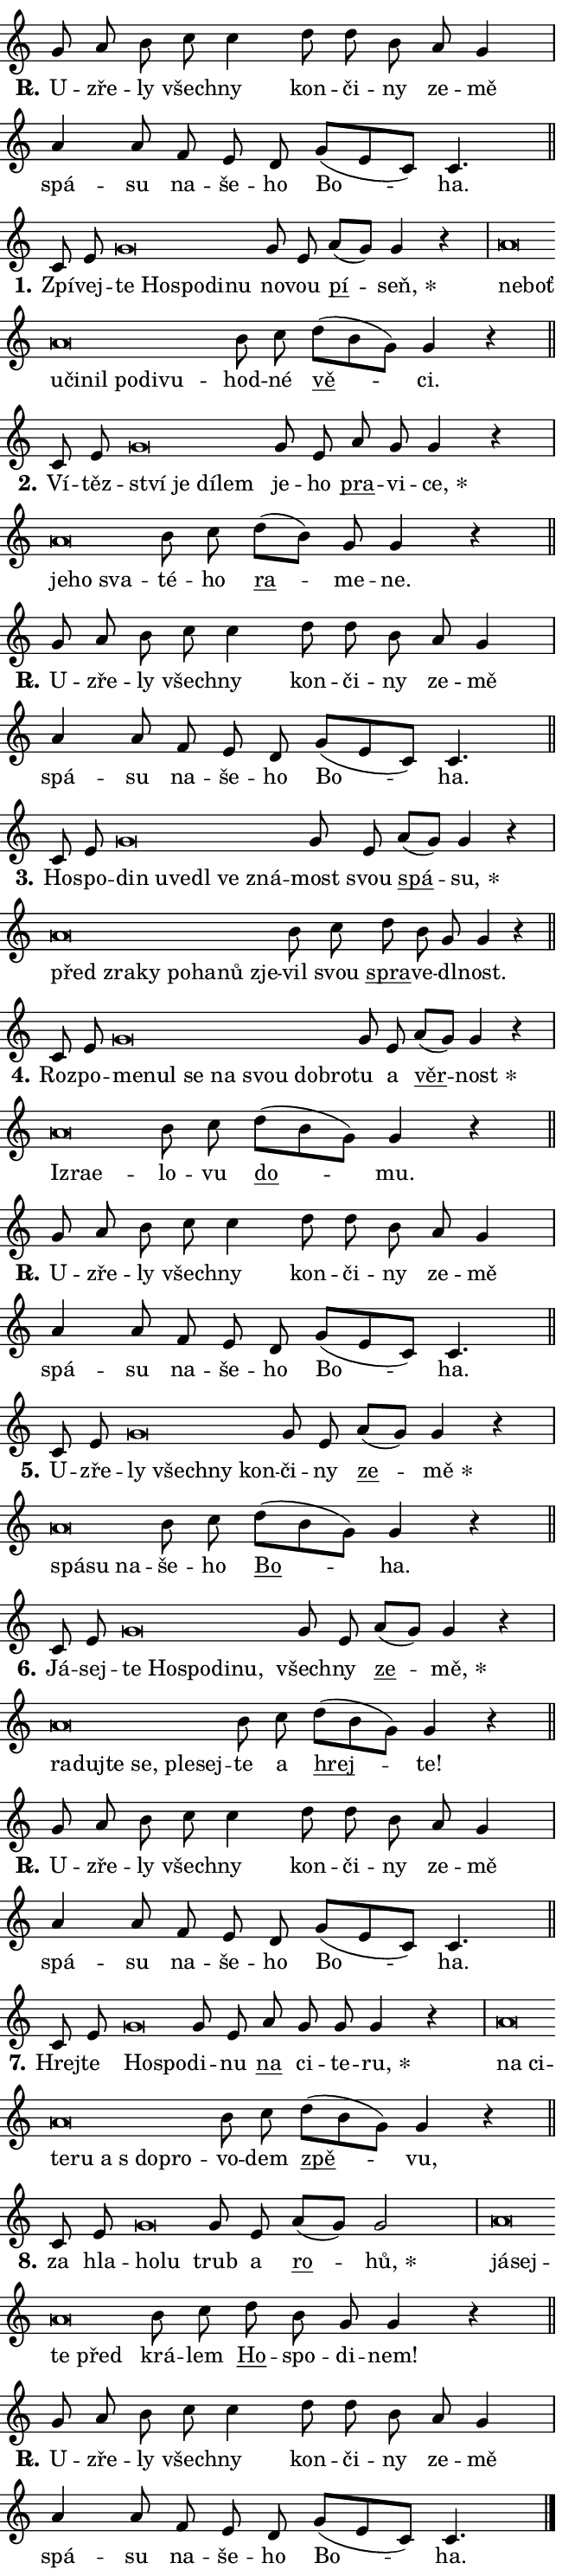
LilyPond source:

\version "2.24.0"
\header { tagline = "" }
\paper {
  indent = 0\cm
  top-margin = 0\cm
  right-margin = 0.13\cm % to fit lyric hyphens
  bottom-margin = 0\cm
  left-margin = 0\cm
  paper-width = 11\cm
  page-breaking = #ly:one-page-breaking
  system-system-spacing.basic-distance = #11
  score-system-spacing.basic-distance = #11
  ragged-last = ##f
}


%% Author: Thomas Morley
%% https://lists.gnu.org/archive/html/lilypond-user/2020-05/msg00002.html
#(define (line-position grob)
"Returns position of @var[grob} in current system:
   @code{'start}, if at first time-step
   @code{'end}, if at last time-step
   @code{'middle} otherwise
"
  (let* ((col (ly:item-get-column grob))
         (ln (ly:grob-object col 'left-neighbor))
         (rn (ly:grob-object col 'right-neighbor))
         (col-to-check-left (if (ly:grob? ln) ln col))
         (col-to-check-right (if (ly:grob? rn) rn col))
         (break-dir-left
           (and
             (ly:grob-property col-to-check-left 'non-musical #f)
             (ly:item-break-dir col-to-check-left)))
         (break-dir-right
           (and
             (ly:grob-property col-to-check-right 'non-musical #f)
             (ly:item-break-dir col-to-check-right))))
        (cond ((eqv? 1 break-dir-left) 'start)
              ((eqv? -1 break-dir-right) 'end)
              (else 'middle))))

#(define (tranparent-at-line-position vctor)
  (lambda (grob)
  "Relying on @code{line-position} select the relevant enry from @var{vctor}.
Used to determine transparency,"
    (case (line-position grob)
      ((end) (not (vector-ref vctor 0)))
      ((middle) (not (vector-ref vctor 1)))
      ((start) (not (vector-ref vctor 2))))))

noteHeadBreakVisibility =
#(define-music-function (break-visibility)(vector?)
"Makes @code{NoteHead}s transparent relying on @var{break-visibility}"
#{
  \override NoteHead.transparent =
    #(tranparent-at-line-position break-visibility)
#})

#(define delete-ledgers-for-transparent-note-heads
  (lambda (grob)
    "Reads whether a @code{NoteHead} is transparent.
If so this @code{NoteHead} is removed from @code{'note-heads} from
@var{grob}, which is supposed to be @code{LedgerLineSpanner}.
As a result ledgers are not printed for this @code{NoteHead}"
    (let* ((nhds-array (ly:grob-object grob 'note-heads))
           (nhds-list
             (if (ly:grob-array? nhds-array)
                 (ly:grob-array->list nhds-array)
                 '()))
           ;; Relies on the transparent-property being done before
           ;; Staff.LedgerLineSpanner.after-line-breaking is executed.
           ;; This is fragile ...
           (to-keep
             (remove
               (lambda (nhd)
                 (ly:grob-property nhd 'transparent #f))
               nhds-list)))
      ;; TODO find a better method to iterate over grob-arrays, similiar
      ;; to filter/remove etc for lists
      ;; For now rebuilt from scratch
      (set! (ly:grob-object grob 'note-heads)  '())
      (for-each
        (lambda (nhd)
          (ly:pointer-group-interface::add-grob grob 'note-heads nhd))
        to-keep))))

squashNotes = {
  \override NoteHead.X-extent = #'(-0.2 . 0.2)
  \override NoteHead.Y-extent = #'(-0.75 . 0)
  \override NoteHead.stencil =
    #(lambda (grob)
       (let ((pos (ly:grob-property grob 'staff-position)))
         (begin
           (if (< pos -7) (display "ERROR: Lower brevis then expected\n") (display ""))
           (if (<= pos -6) ly:text-interface::print ly:note-head::print))))
}
unSquashNotes = {
  \revert NoteHead.X-extent
  \revert NoteHead.Y-extent
  \revert NoteHead.stencil
}

hideNotes = \noteHeadBreakVisibility #begin-of-line-visible
unHideNotes = \noteHeadBreakVisibility #all-visible

% work-around for resetting accidentals
% https://lilypond.org/doc/v2.23/Documentation/notation/displaying-rhythms#unmetered-music
cadenzaMeasure = {
  \cadenzaOff
  \partial 1024 s1024
  \cadenzaOn
}

#(define-markup-command (accent layout props text) (markup?)
  "Underline accented syllable"
  (interpret-markup layout props
    #{\markup \override #'(offset . 4.3) \underline { #text }#}))

responsum = \markup \concat {
  "R" \hspace #-1.05 \path #0.1 #'((moveto 0 0.07) (lineto 0.9 0.8)) \hspace #0.05 "."
}

spaceSize = #0.6828661417322834 % exact space size for TeX Gyre Schola

\layout {
  \context {
    \Staff
    \remove "Time_signature_engraver"
    \override LedgerLineSpanner.after-line-breaking = #delete-ledgers-for-transparent-note-heads
  }
  \context {
    \Lyrics {
      \override LyricSpace.minimum-distance = \spaceSize
      \override LyricText.font-name = #"TeX Gyre Schola"
      \override LyricText.font-size = 1
      \override StanzaNumber.font-name = #"TeX Gyre Schola Bold"
      \override StanzaNumber.font-size = 1
    }
  }
  \context {
    \Score 
    \override NoteHead.text =
      #(lambda (grob) 
        (let ((pos (ly:grob-property grob 'staff-position)))
          #{\markup {
            \combine
              \halign #-0.55 \raise #(if (= pos -6) 0 0.5) \override #'(thickness . 2) \draw-line #'(3.2 . 0)
              \musicglyph "noteheads.sM1"
          }#}))
  }
}

% magnetic-lyrics.ily
%
%   written by
%     Jean Abou Samra <jean@abou-samra.fr>
%     Werner Lemberg <wl@gnu.org>
%
%   adapted by
%     Jiri Hon <jiri.hon@gmail.com>
%
% Version 2022-Apr-15

% https://www.mail-archive.com/lilypond-user@gnu.org/msg149350.html

#(define (Left_hyphen_pointer_engraver context)
   "Collect syllable-hyphen-syllable occurrences in lyrics and store
them in properties.  This engraver only looks to the left.  For
example, if the lyrics input is @code{foo -- bar}, it does the
following.

@itemize @bullet
@item
Set the @code{text} property of the @code{LyricHyphen} grob between
@q{foo} and @q{bar} to @code{foo}.

@item
Set the @code{left-hyphen} property of the @code{LyricText} grob with
text @q{foo} to the @code{LyricHyphen} grob between @q{foo} and
@q{bar}.
@end itemize

Use this auxiliary engraver in combination with the
@code{lyric-@/text::@/apply-@/magnetic-@/offset!} hook."
   (let ((hyphen #f)
         (text #f))
     (make-engraver
      (acknowledgers
       ((lyric-syllable-interface engraver grob source-engraver)
        (set! text grob)))
      (end-acknowledgers
       ((lyric-hyphen-interface engraver grob source-engraver)
        ;(when (not (grob::has-interface grob 'lyric-space-interface))
          (set! hyphen grob)));)
      ((stop-translation-timestep engraver)
       (when (and text hyphen)
         (ly:grob-set-object! text 'left-hyphen hyphen))
       (set! text #f)
       (set! hyphen #f)))))

#(define (lyric-text::apply-magnetic-offset! grob)
   "If the space between two syllables is less than the value in
property @code{LyricText@/.details@/.squash-threshold}, move the right
syllable to the left so that it gets concatenated with the left
syllable.

Use this function as a hook for
@code{LyricText@/.after-@/line-@/breaking} if the
@code{Left_@/hyphen_@/pointer_@/engraver} is active."
   (let ((hyphen (ly:grob-object grob 'left-hyphen #f)))
     (when hyphen
       (let ((left-text (ly:spanner-bound hyphen LEFT)))
         (when (grob::has-interface left-text 'lyric-syllable-interface)
           (let* ((common (ly:grob-common-refpoint grob left-text X))
                  (this-x-ext (ly:grob-extent grob common X))
                  (left-x-ext
                   (begin
                     ;; Trigger magnetism for left-text.
                     (ly:grob-property left-text 'after-line-breaking)
                     (ly:grob-extent left-text common X)))
                  ;; `delta` is the gap width between two syllables.
                  (delta (- (interval-start this-x-ext)
                            (interval-end left-x-ext)))
                  (details (ly:grob-property grob 'details))
                  (threshold (assoc-get 'squash-threshold details 0.2)))
             (when (< delta threshold)
               (let* (;; We have to manipulate the input text so that
                      ;; ligatures crossing syllable boundaries are not
                      ;; disabled.  For languages based on the Latin
                      ;; script this is essentially a beautification.
                      ;; However, for non-Western scripts it can be a
                      ;; necessity.
                      (lt (ly:grob-property left-text 'text))
                      (rt (ly:grob-property grob 'text))
                      (is-space (grob::has-interface hyphen 'lyric-space-interface))
                      (space (if is-space " " ""))
                      (extra-delta (if is-space spaceSize 0))
                      ;; Append new syllable.
                      (ltrt-space (if (and (string? lt) (string? rt))
                                (string-append lt space rt)
                                (make-concat-markup (list lt space rt))))
                      ;; Right-align `ltrt` to the right side.
                      (ltrt-space-markup (grob-interpret-markup
                               grob
                               (make-translate-markup
                                (cons (interval-length this-x-ext) 0)
                                (make-right-align-markup ltrt-space)))))
                 (begin
                   ;; Don't print `left-text`.
                   (ly:grob-set-property! left-text 'stencil #f)
                   ;; Set text and stencil (which holds all collected
                   ;; syllables so far) and shift it to the left.
                   (ly:grob-set-property! grob 'text ltrt-space)
                   (ly:grob-set-property! grob 'stencil ltrt-space-markup)
                   (ly:grob-translate-axis! grob (- (- delta extra-delta)) X))))))))))


#(define (lyric-hyphen::displace-bounds-first grob)
   ;; Make very sure this callback isn't triggered too early.
   (let ((left (ly:spanner-bound grob LEFT))
         (right (ly:spanner-bound grob RIGHT)))
     (ly:grob-property left 'after-line-breaking)
     (ly:grob-property right 'after-line-breaking)
     (ly:lyric-hyphen::print grob)))

squashThreshold = #0.4

\layout {
  \context {
    \Lyrics
    \consists #Left_hyphen_pointer_engraver
    \override LyricText.after-line-breaking =
      #lyric-text::apply-magnetic-offset!
    \override LyricHyphen.stencil = #lyric-hyphen::displace-bounds-first
    \override LyricText.details.squash-threshold = \squashThreshold
    \override LyricHyphen.minimum-distance = 0
    \override LyricHyphen.minimum-length = \squashThreshold
  }
}

squashText = \override LyricText.details.squash-threshold = 9999
unSquashText = \override LyricText.details.squash-threshold = \squashThreshold

leftText = \override LyricText.self-alignment-X = #LEFT
unLeftText = \revert LyricText.self-alignment-X

starOffset = #(lambda (grob) 
                (let ((x_offset (ly:self-alignment-interface::aligned-on-x-parent grob)))
                  (if (= x_offset 0) 0 (+ x_offset 1.2))))

star = #(define-music-function (syllable)(string?)
"Append star separator at the end of a syllable"
#{
  \once \override LyricText.X-offset = #starOffset
  \lyricmode { \markup {
    #syllable
    \override #'((font-name . "TeX Gyre Schola Bold")) \hspace #0.2 \lower #0.65 \larger "*"
  } }
#})

starAccent = #(define-music-function (syllable)(string?)
"Append star separator at the end of a syllable and make accent"
#{
  \once \override LyricText.X-offset = #starOffset
  \lyricmode { \markup {
    \accent #syllable
    \override #'((font-name . "TeX Gyre Schola Bold")) \hspace #0.2 \lower #0.65 \larger "*"
  } }
#})

breath = #(define-music-function (syllable)(string?)
"Append breathing indicator at the end of a syllable"
#{
  \lyricmode { \markup { #syllable "+" } }
#})

optionalBreath = #(define-music-function (syllable)(string?)
"Append optional breathing indicator at the end of a syllable"
#{
  \lyricmode { \markup { #syllable "(+)" } }
#})


\score {
    <<
        \new Voice = "melody" { \cadenzaOn \key c \major \relative { g'8 a b c c4 \bar "" d8 d b \bar "" a g4 \cadenzaMeasure \bar "|" a a8 \bar "" f e d \bar "" g[( e c)] c4. \cadenzaMeasure \bar "||" \break } }
        \new Lyrics \lyricsto "melody" { \lyricmode { \set stanza = \responsum
U -- zře -- ly všech -- ny kon -- či -- ny ze -- mě spá -- su na -- še -- ho Bo -- ha. } }
    >>
    \layout {}
}

\score {
    <<
        \new Voice = "melody" { \cadenzaOn \key c \major \relative { c'8 e \bar "" \squashNotes g\breve*1/16 \hideNotes \breve*1/16 \bar "" \breve*1/16 \bar "" \breve*1/16 \breve*1/16 \bar "" \unHideNotes \unSquashNotes g8 e \bar "" a[( g)] g4 r \cadenzaMeasure \bar "|" \squashNotes a\breve*1/16 \hideNotes \breve*1/16 \bar "" \breve*1/16 \bar "" \breve*1/16 \bar "" \breve*1/16 \bar "" \breve*1/16 \bar "" \breve*1/16 \breve*1/16 \bar "" \unHideNotes \unSquashNotes b8 c \bar "" d[( b g)] g4 r \cadenzaMeasure \bar "||" \break } }
        \new Lyrics \lyricsto "melody" { \lyricmode { \set stanza = "1."
Zpí -- vej -- \leftText te \squashText Ho -- spo -- di -- nu \unLeftText \unSquashText no -- vou \markup \accent pí -- \star seň, \leftText ne -- \squashText boť u -- či -- nil po -- di -- vu -- \unLeftText \unSquashText hod -- né \markup \accent vě -- ci. } }
    >>
    \layout {}
}

\score {
    <<
        \new Voice = "melody" { \cadenzaOn \key c \major \relative { c'8 e \bar "" \squashNotes g\breve*1/16 \hideNotes \breve*1/16 \bar "" \breve*1/16 \breve*1/16 \bar "" \unHideNotes \unSquashNotes g8 e \bar "" a g g4 r \cadenzaMeasure \bar "|" \squashNotes a\breve*1/16 \hideNotes \breve*1/16 \breve*1/16 \bar "" \unHideNotes \unSquashNotes b8 c \bar "" d[( b)] g g4 r \cadenzaMeasure \bar "||" \break } }
        \new Lyrics \lyricsto "melody" { \lyricmode { \set stanza = "2."
Ví -- těz -- \leftText ství \squashText je dí -- lem \unLeftText \unSquashText je -- ho \markup \accent pra -- vi -- \star ce, \leftText je -- \squashText ho sva -- \unLeftText \unSquashText té -- ho \markup \accent ra -- me -- ne. } }
    >>
    \layout {}
}

\score {
    <<
        \new Voice = "melody" { \cadenzaOn \key c \major \relative { g'8 a b c c4 \bar "" d8 d b \bar "" a g4 \cadenzaMeasure \bar "|" a a8 \bar "" f e d \bar "" g[( e c)] c4. \cadenzaMeasure \bar "||" \break } }
        \new Lyrics \lyricsto "melody" { \lyricmode { \set stanza = \responsum
U -- zře -- ly všech -- ny kon -- či -- ny ze -- mě spá -- su na -- še -- ho Bo -- ha. } }
    >>
    \layout {}
}

\score {
    <<
        \new Voice = "melody" { \cadenzaOn \key c \major \relative { c'8 e \bar "" \squashNotes g\breve*1/16 \hideNotes \breve*1/16 \bar "" \breve*1/16 \bar "" \breve*1/16 \bar "" \breve*1/16 \breve*1/16 \bar "" \unHideNotes \unSquashNotes g8 e \bar "" a[( g)] g4 r \cadenzaMeasure \bar "|" \squashNotes a\breve*1/16 \hideNotes \breve*1/16 \bar "" \breve*1/16 \bar "" \breve*1/16 \bar "" \breve*1/16 \bar "" \breve*1/16 \breve*1/16 \bar "" \unHideNotes \unSquashNotes b8 c \bar "" d b g g4 r \cadenzaMeasure \bar "||" \break } }
        \new Lyrics \lyricsto "melody" { \lyricmode { \set stanza = "3."
Ho -- spo -- \leftText din \squashText u -- ve -- dl ve zná -- \unLeftText \unSquashText most svou \markup \accent spá -- \star su, \leftText před \squashText zra -- ky po -- ha -- nů zje -- \unLeftText \unSquashText vil svou \markup \accent spra -- ve -- dl -- nost. } }
    >>
    \layout {}
}

\score {
    <<
        \new Voice = "melody" { \cadenzaOn \key c \major \relative { c'8 e \bar "" \squashNotes g\breve*1/16 \hideNotes \breve*1/16 \bar "" \breve*1/16 \bar "" \breve*1/16 \bar "" \breve*1/16 \bar "" \breve*1/16 \breve*1/16 \bar "" \unHideNotes \unSquashNotes g8 e \bar "" a[( g)] g4 r \cadenzaMeasure \bar "|" \squashNotes a\breve*1/16 \hideNotes \breve*1/16 \breve*1/16 \bar "" \unHideNotes \unSquashNotes b8 c \bar "" d[( b g)] g4 r \cadenzaMeasure \bar "||" \break } }
        \new Lyrics \lyricsto "melody" { \lyricmode { \set stanza = "4."
Roz -- po -- \leftText me -- \squashText nul se na svou dob -- ro -- \unLeftText \unSquashText tu a \markup \accent věr -- \star nost \leftText Iz -- \squashText ra -- e -- \unLeftText \unSquashText lo -- vu \markup \accent do -- mu. } }
    >>
    \layout {}
}

\score {
    <<
        \new Voice = "melody" { \cadenzaOn \key c \major \relative { g'8 a b c c4 \bar "" d8 d b \bar "" a g4 \cadenzaMeasure \bar "|" a a8 \bar "" f e d \bar "" g[( e c)] c4. \cadenzaMeasure \bar "||" \break } }
        \new Lyrics \lyricsto "melody" { \lyricmode { \set stanza = \responsum
U -- zře -- ly všech -- ny kon -- či -- ny ze -- mě spá -- su na -- še -- ho Bo -- ha. } }
    >>
    \layout {}
}

\score {
    <<
        \new Voice = "melody" { \cadenzaOn \key c \major \relative { c'8 e \bar "" \squashNotes g\breve*1/16 \hideNotes \breve*1/16 \bar "" \breve*1/16 \breve*1/16 \bar "" \unHideNotes \unSquashNotes g8 e \bar "" a[( g)] g4 r \cadenzaMeasure \bar "|" \squashNotes a\breve*1/16 \hideNotes \breve*1/16 \breve*1/16 \bar "" \unHideNotes \unSquashNotes b8 c \bar "" d[( b g)] g4 r \cadenzaMeasure \bar "||" \break } }
        \new Lyrics \lyricsto "melody" { \lyricmode { \set stanza = "5."
U -- zře -- \leftText ly \squashText všech -- ny kon -- \unLeftText \unSquashText či -- ny \markup \accent ze -- \star mě \leftText spá -- \squashText su na -- \unLeftText \unSquashText še -- ho \markup \accent Bo -- ha. } }
    >>
    \layout {}
}

\score {
    <<
        \new Voice = "melody" { \cadenzaOn \key c \major \relative { c'8 e \bar "" \squashNotes g\breve*1/16 \hideNotes \breve*1/16 \bar "" \breve*1/16 \bar "" \breve*1/16 \breve*1/16 \bar "" \unHideNotes \unSquashNotes g8 e \bar "" a[( g)] g4 r \cadenzaMeasure \bar "|" \squashNotes a\breve*1/16 \hideNotes \breve*1/16 \bar "" \breve*1/16 \bar "" \breve*1/16 \bar "" \breve*1/16 \breve*1/16 \bar "" \unHideNotes \unSquashNotes b8 c \bar "" d[( b g)] g4 r \cadenzaMeasure \bar "||" \break } }
        \new Lyrics \lyricsto "melody" { \lyricmode { \set stanza = "6."
Já -- sej -- \leftText te \squashText Ho -- spo -- di -- nu, \unLeftText \unSquashText všech -- ny \markup \accent ze -- \star mě, \leftText ra -- \squashText duj -- te se, ple -- sej -- \unLeftText \unSquashText te a \markup \accent hrej -- te! } }
    >>
    \layout {}
}

\score {
    <<
        \new Voice = "melody" { \cadenzaOn \key c \major \relative { g'8 a b c c4 \bar "" d8 d b \bar "" a g4 \cadenzaMeasure \bar "|" a a8 \bar "" f e d \bar "" g[( e c)] c4. \cadenzaMeasure \bar "||" \break } }
        \new Lyrics \lyricsto "melody" { \lyricmode { \set stanza = \responsum
U -- zře -- ly všech -- ny kon -- či -- ny ze -- mě spá -- su na -- še -- ho Bo -- ha. } }
    >>
    \layout {}
}

\score {
    <<
        \new Voice = "melody" { \cadenzaOn \key c \major \relative { c'8 e \bar "" \squashNotes g\breve*1/16 \hideNotes \breve*1/16 \bar "" \unHideNotes \unSquashNotes g8 e \bar "" a g g g4 r \cadenzaMeasure \bar "|" \squashNotes a\breve*1/16 \hideNotes \breve*1/16 \bar "" \breve*1/16 \bar "" \breve*1/16 \bar "" \breve*1/16 \bar "" \breve*1/16 \breve*1/16 \bar "" \unHideNotes \unSquashNotes b8 c \bar "" d[( b g)] g4 r \cadenzaMeasure \bar "||" \break } }
        \new Lyrics \lyricsto "melody" { \lyricmode { \set stanza = "7."
Hrej -- te \leftText Ho -- \squashText spo -- \unLeftText \unSquashText di -- nu \markup \accent na ci -- te -- \star ru, \leftText na \squashText ci -- te -- ru a "s do" -- pro -- \unLeftText \unSquashText vo -- dem \markup \accent zpě -- vu, } }
    >>
    \layout {}
}

\score {
    <<
        \new Voice = "melody" { \cadenzaOn \key c \major \relative { c'8 e \bar "" \squashNotes g\breve*1/16 \hideNotes \breve*1/16 \bar "" \unHideNotes \unSquashNotes g8 e \bar "" a[( g)] g2 \cadenzaMeasure \bar "|" \squashNotes a\breve*1/16 \hideNotes \breve*1/16 \bar "" \breve*1/16 \breve*1/16 \bar "" \unHideNotes \unSquashNotes b8 c \bar "" d b g g4 r \cadenzaMeasure \bar "||" \break } }
        \new Lyrics \lyricsto "melody" { \lyricmode { \set stanza = "8."
za hla -- \leftText ho -- \squashText lu \unLeftText \unSquashText trub a \markup \accent ro -- \star hů, \leftText já -- \squashText sej -- te před \unLeftText \unSquashText krá -- lem \markup \accent Ho -- spo -- di -- nem! } }
    >>
    \layout {}
}

\score {
    <<
        \new Voice = "melody" { \cadenzaOn \key c \major \relative { g'8 a b c c4 \bar "" d8 d b \bar "" a g4 \cadenzaMeasure \bar "|" a a8 \bar "" f e d \bar "" g[( e c)] c4. \cadenzaMeasure \bar "||" \break } \bar "|." }
        \new Lyrics \lyricsto "melody" { \lyricmode { \set stanza = \responsum
U -- zře -- ly všech -- ny kon -- či -- ny ze -- mě spá -- su na -- še -- ho Bo -- ha. } }
    >>
    \layout {}
}
